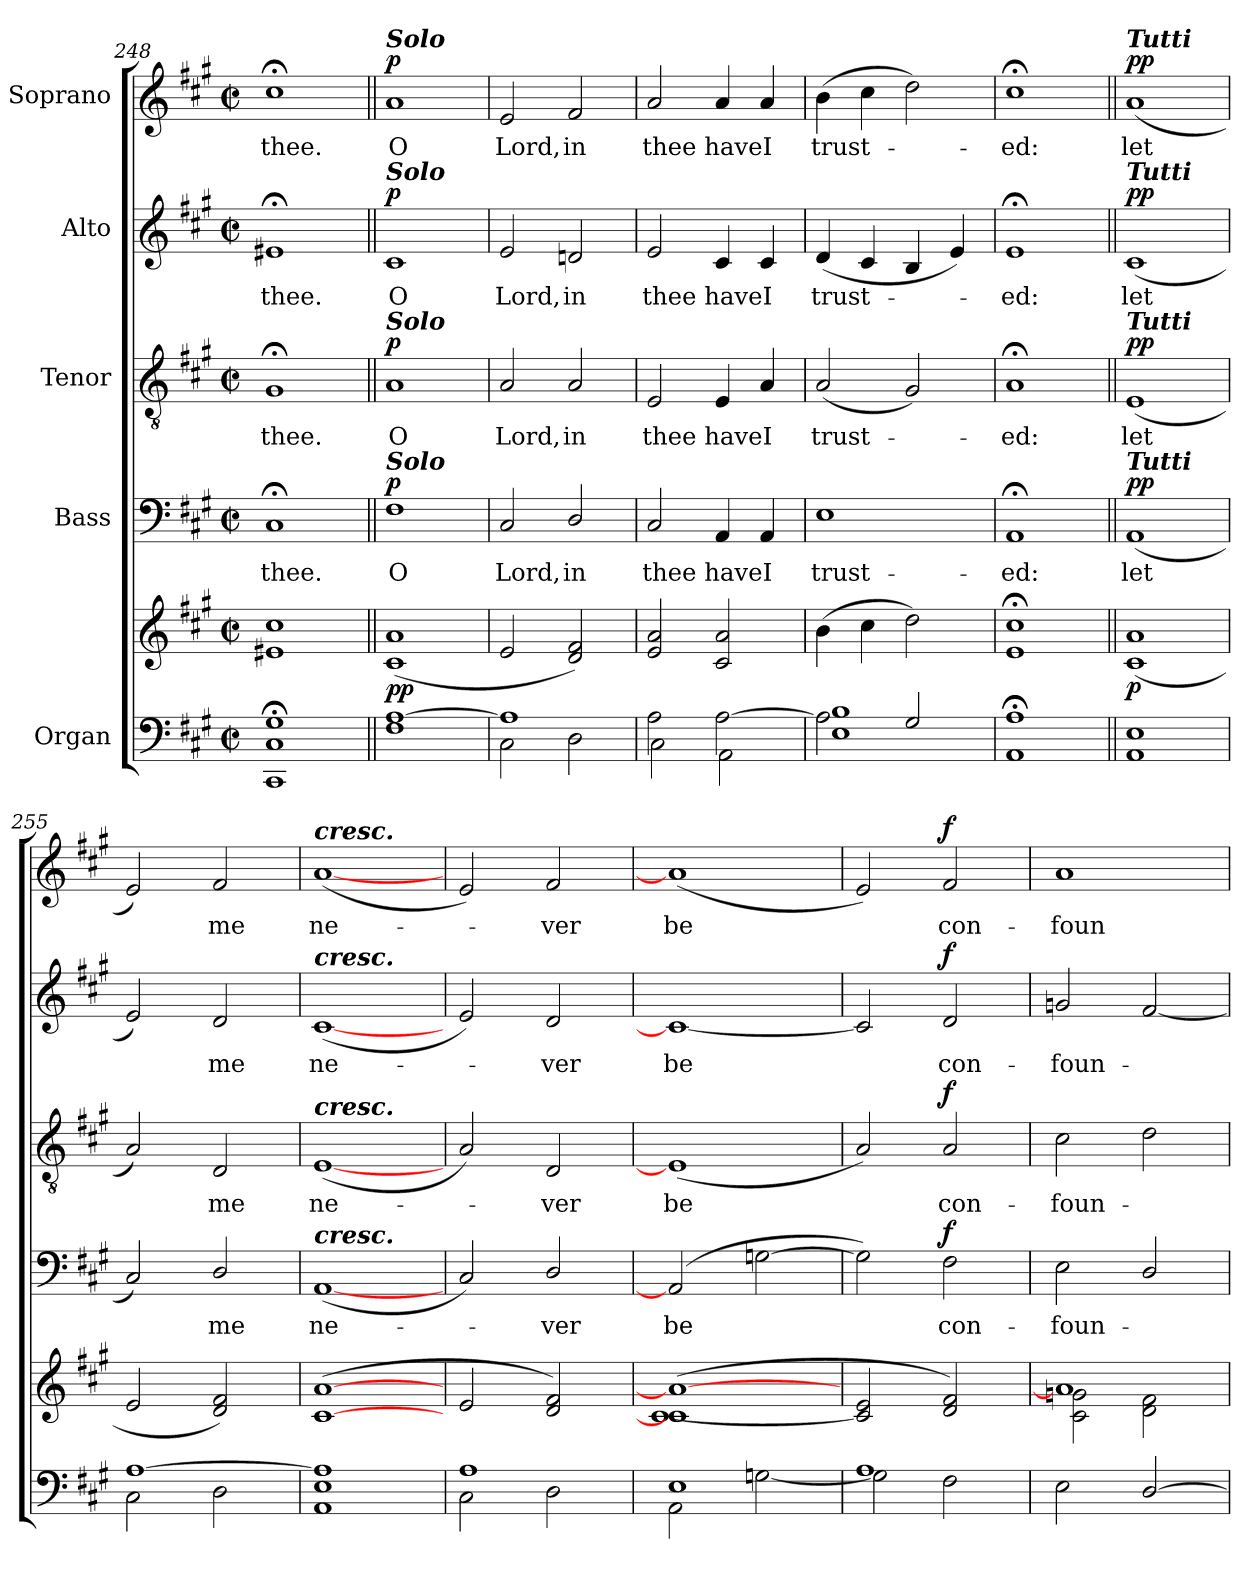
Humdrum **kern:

**kern	**kern	**dynam	**kern	**text	**dynam	**kern	**text	**dynam	**kern	**text	**dynam	**kern	**text	**dynam
*part5	*part5	*part5	*part4	*part4	*part4	*part3	*part3	*part3	*part2	*part2	*part2	*part1	*part1	*part1
*staff6	*staff5	*staff5/6	*staff4	*staff4	*staff4	*staff3	*staff3	*staff3	*staff2	*staff2	*staff2	*staff1	*staff1	*staff1
*I"Organ	*	*	*I"Bass	*	*	*I"Tenor	*	*	*I"Alto	*	*	*I"Soprano	*	*
!!LO:PB:g=z
*clefF4	*clefG2	*	*clefF4	*	*	*clefGv2	*	*	*clefG2	*	*	*clefG2	*	*
*k[f#c#g#]	*k[f#c#g#]	*	*k[f#c#g#]	*	*	*k[f#c#g#]	*	*	*k[f#c#g#]	*	*	*k[f#c#g#]	*	*
*A:	*A:	*	*A:	*	*	*A:	*	*	*A:	*	*	*A:	*	*
*M2/2	*M2/2	*	*M2/2	*	*	*M2/2	*	*	*M2/2	*	*	*M2/2	*	*
*met(c|)	*met(c|)	*	*met(c|)	*	*	*met(c|)	*	*	*met(c|)	*	*	*met(c|)	*	*
=248	=248	=248	=248	=248	=248	=248	=248	=248	=248	=248	=248	=248	=248	=248
*^	*	*	*	*	*	*	*	*	*	*	*	*	*	*
!	!	!	!	!	!LO:LY:b	!	!	!LO:LY:b	!	!	!LO:LY:b	!	!	!LO:LY:b	!
1G#;<	1CC# 1C#	1e#X 1cc#	.	1C#;<	thee.	.	1G#;<	thee.	.	1e#X;<	thee.	.	1cc#;<	thee.	.
=249||	=249||	=249||	=249||	=249||	=249||	=249||	=249||	=249||	=249||	=249||	=249||	=249||	=249||	=249||	=249||
!	!	!	!	!	!	!	!	!	!	!	!	!	!LO:TX:a:Bi:t=Solo	!	!
!	!	!	!	!	!	!	!	!	!	!LO:TX:a:Bi:t=Solo	!	!	!	!	!
!	!	!	!	!	!	!	!LO:TX:a:Bi:t=Solo	!	!	!	!	!	!	!	!
!	!	!	!	!LO:TX:a:Bi:t=Solo	!	!	!	!	!	!	!	!	!	!	!
!	!	!	!LO:DY:b	!	!LO:LY:b	!LO:DY:b	!	!LO:LY:b	!LO:DY:b	!	!LO:LY:b	!LO:DY:b	!	!LO:LY:b	!LO:DY:b
[1A	1F#	(>1c# 1a	pp	1F#	O	p	1A	O	p	1c#	O	p	1a	O	p
=250	=250	=250	=250	=250	=250	=250	=250	=250	=250	=250	=250	=250	=250	=250	=250
!	!	!	!	!	!LO:LY:b	!	!	!LO:LY:b	!	!	!LO:LY:b	!	!	!LO:LY:b	!
1A]	2C#\	2e/	.	2C#/	Lord,	.	2A/	Lord,	.	2e/	Lord,	.	2e/	Lord,	.
!	!	!	!	!	!LO:LY:b	!	!	!LO:LY:b	!	!	!LO:LY:b	!	!	!LO:LY:b	!
.	2D\	2d/ 2f#/)	.	2D/	in	.	2A/	in	.	2dn/	in	.	2f#/	in	.
=251	=251	=251	=251	=251	=251	=251	=251	=251	=251	=251	=251	=251	=251	=251	=251
!	!	!	!	!	!LO:LY:b	!	!	!LO:LY:b	!	!	!LO:LY:b	!	!	!LO:LY:b	!
2A\	2C#\	2e/ 2a/	.	2C#/	thee	.	2E/	thee	.	2e/	thee	.	2a/	thee	.
!	!	!	!	!	!LO:LY:b	!	!	!LO:LY:b	!	!	!LO:LY:b	!	!	!LO:LY:b	!
[2A\	2AA\	2c#/ 2a/	.	4AA/	have	.	4E/	have	.	4c#/	have	.	4a/	have	.
!	!	!	!	!	!LO:LY:b	!	!	!LO:LY:b	!	!	!LO:LY:b	!	!	!LO:LY:b	!
.	.	.	.	4AA/	I	.	4A/	I	.	4c#/	I	.	4a/	I	.
=252	=252	=252	=252	=252	=252	=252	=252	=252	=252	=252	=252	=252	=252	=252	=252
!	!	!	!	!	!LO:LY:b	!	!	!LO:LY:b	!	!	!LO:LY:b	!	!	!LO:LY:b	!
2A\]	1E 1B	(>4b\	.	1E	trust-	.	(<2A/	trust-	.	(<4d/	trust-	.	(>4b\	trust-	.
.	.	4cc#\	.	.	.	.	.	.	.	4c#/	.	.	4cc#\	.	.
2G#/	.	2dd\)	.	.	.	.	2G#/)	.	.	4B/	.	.	2dd\)	.	.
.	.	.	.	.	.	.	.	.	.	4e/)	.	.	.	.	.
=253	=253	=253	=253	=253	=253	=253	=253	=253	=253	=253	=253	=253	=253	=253	=253
!	!	!	!	!	!LO:LY:b	!	!	!LO:LY:b	!	!	!LO:LY:b	!	!	!LO:LY:b	!
1A;<	1AA	1e;< 1cc#;<	.	1AA;<	-ed:	.	1A;<	ed:	.	1e;<	ed:	.	1cc#;<	ed:	.
=254||	=254||	=254||	=254||	=254||	=254||	=254||	=254||	=254||	=254||	=254||	=254||	=254||	=254||	=254||	=254||
!	!	!	!	!	!	!	!	!	!	!	!	!	!LO:TX:a:Bi:t=Tutti	!	!
!	!	!	!	!	!	!	!	!	!	!LO:TX:a:Bi:t=Tutti	!	!	!	!	!
!	!	!	!	!	!	!	!LO:TX:a:Bi:t=Tutti	!	!	!	!	!	!	!	!
!	!	!	!	!LO:TX:a:Bi:t=Tutti	!	!	!	!	!	!	!	!	!	!	!
!	!	!	!LO:DY:b	!	!LO:LY:b	!LO:DY:b	!	!LO:LY:b	!LO:DY:b	!	!LO:LY:b	!LO:DY:b	!	!LO:LY:b	!LO:DY:b
1E	1AA	(>1c# 1a	p	(<1AA	let	pp	(<1E	let	pp	(<1c#	let	pp	(<1a	let	pp
=255	=255	=255	=255	=255	=255	=255	=255	=255	=255	=255	=255	=255	=255	=255	=255
[1A	2C#\	2e/	.	2C#/)	.	.	2A/)	.	.	2e/)	.	.	2e/)	.	.
!	!	!	!	!	!LO:LY:b	!	!	!LO:LY:b	!	!	!LO:LY:b	!	!	!LO:LY:b	!
.	2D\	2d/ 2f#/)	.	2D/	me	.	2D/	me	.	2d/	me	.	2f#/	me	.
!!LO:PB:g=z
=256	=256	=256	=256	=256	=256	=256	=256	=256	=256	=256	=256	=256	=256	=256	=256
*	*	*^	*	*	*	*	*	*	*	*	*	*	*	*	*
!	!	!	!	!	!	!	!	!	!	!	!	!	!	!LO:TX:a:Bi:t=cresc.	!	!
!	!	!	!	!	!	!	!	!	!	!	!LO:TX:a:Bi:t=cresc.	!	!	!	!	!
!	!	!	!	!	!	!	!	!LO:TX:a:Bi:t=cresc.	!	!	!	!	!	!	!	!
!	!	!	!	!	!LO:TX:a:Bi:t=cresc.	!	!	!	!	!	!	!	!	!	!	!
!	!	!	!	!	!	!LO:LY:b	!	!	!LO:LY:b	!	!	!LO:LY:b	!	!	!LO:LY:b	!
1A]	1AA 1E	(>[1c# [1a	1ryy	.	(<[1AA	ne-	.	(<[1E	ne-	.	(<[1c#	ne-	.	(<[1a	ne-	.
=257	=257	=257	=257	=257	=257	=257	=257	=257	=257	=257	=257	=257	=257	=257	=257	=257
1A	2C#\	2e/	2ryy	.	2C#/)	.	.	2A/)	.	.	2e/)	.	.	2e/)	.	.
!	!	!	!	!	!	!LO:LY:b	!	!	!LO:LY:b	!	!	!LO:LY:b	!	!	!LO:LY:b	!
.	2D\	2d/ 2f#/)	2ryy	.	2D/	ver	.	2D/	ver	.	2d/	ver	.	2f#/	ver	.
=258	=258	=258	=258	=258	=258	=258	=258	=258	=258	=258	=258	=258	=258	=258	=258	=258
!	!	!	!	!	!	!LO:LY:b	!	!	!LO:LY:b	!	!	!LO:LY:b	!	!	!LO:LY:b	!
1E	2AA\	(>1c#] 1a_	[1c#	.	(<2AA/]	be	.	(<1E]	be	.	1c#_	be	.	(<1a]	be	.
.	[2Gn\	.	.	.	[2Gn\	.	.	.	.	.	.	.	.	.	.	.
=259	=259	=259	=259	=259	=259	=259	=259	=259	=259	=259	=259	=259	=259	=259	=259	=259
1A	2G\]	2c#/] 2e/	2ryy	.	2G\])	.	.	2A/)	.	.	2c#/]	.	.	2e/)	.	.
!	!	!	!	!	!	!LO:LY:b	!LO:DY:b	!	!LO:LY:b	!LO:DY:b	!	!LO:LY:b	!LO:DY:b	!	!LO:LY:b	!LO:DY:b
.	2F#\	2d/ 2f#/)	2ryy	.	2F#\	con-	f	2A/	con-	f	2d/	con-	f	2f#/	con-	f
=260	=260	=260	=260	=260	=260	=260	=260	=260	=260	=260	=260	=260	=260	=260	=260	=260
!	!	!	!	!	!	!LO:LY:b	!	!	!LO:LY:b	!	!	!LO:LY:b	!	!	!LO:LY:b	!
2E\	1ryy	1a]	2c#\ 2gn\	.	2E\	-foun-	.	2c#\	-foun-	.	2gn/	-foun-	.	1a	-foun-	.
[2D/	.	.	2d\ 2f#\	.	2D/	.	.	2d\	.	.	[2f#/	.	.	.	.	.
*v	*v	*	*	*	*	*	*	*	*	*	*	*	*	*	*	*
*	*v	*v	*	*	*	*	*	*	*	*	*	*	*	*	*
=	=	=	=	=	=	=	=	=	=	=	=	=	=	=
*-	*-	*-	*-	*-	*-	*-	*-	*-	*-	*-	*-	*-	*-	*-
